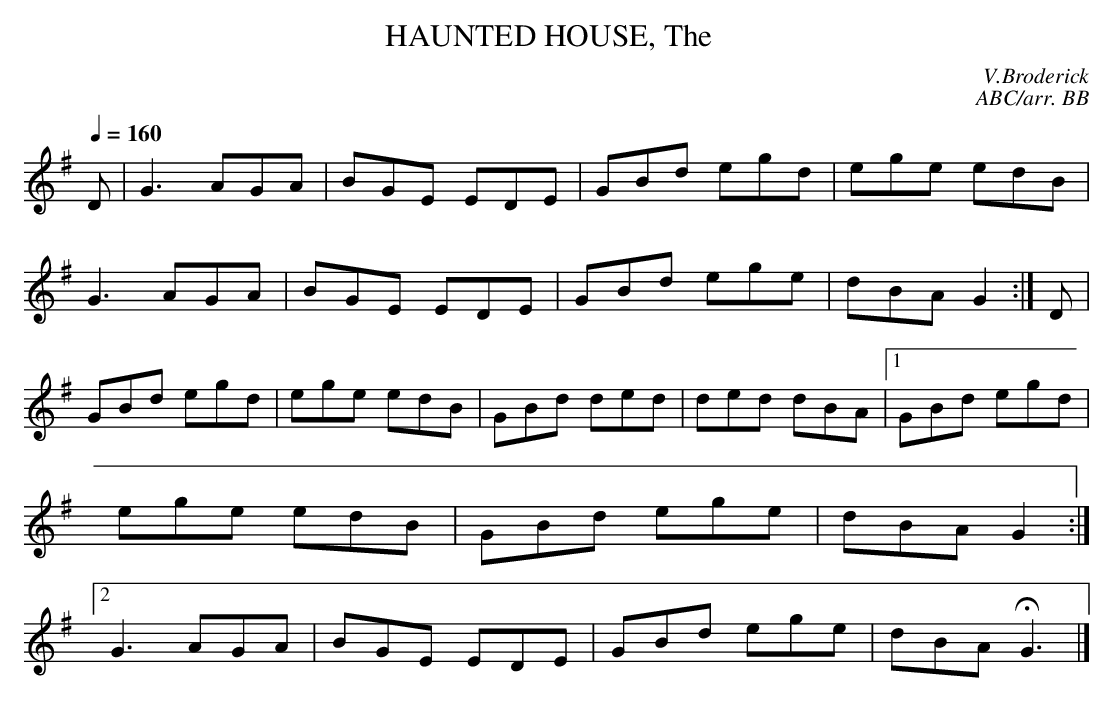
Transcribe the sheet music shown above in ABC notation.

X:1
T:HAUNTED HOUSE, The  \
C:V.Broderick\
C:ABC/arr. BB\
Q:1/4=160\
M:6/8\
L:1/8\
K:G\
D|G3 AGA|BGE EDE|GBd egd|ege edB|\
G3 AGA|BGE EDE|GBd ege|dBA G2:|\
D|GBd egd|ege edB|GBd ded|ded dBA|\
[1 GBd egd|ege edB|GBd ege|dBA G2:|\
[2 G3 AGA|BGE EDE|GBd ege|dBA HG3|]\
\
\
\
